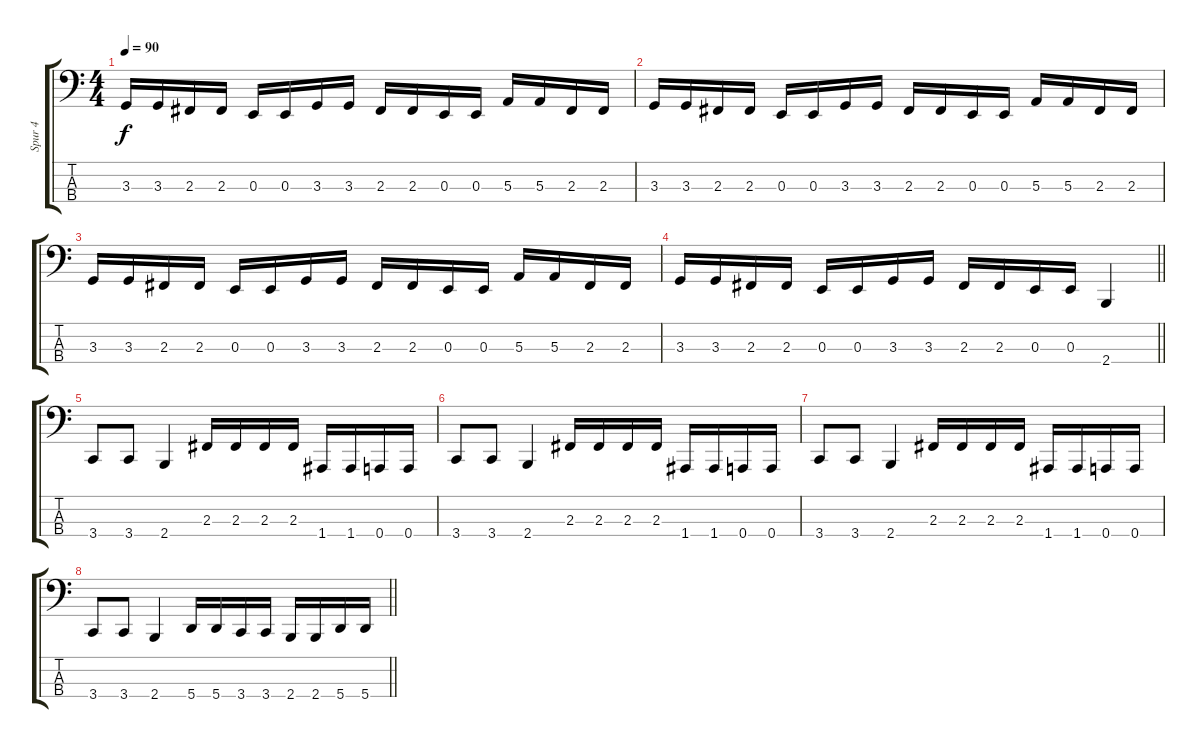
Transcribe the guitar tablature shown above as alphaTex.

\track ("Spur 4" "Spur 4") {instrument electricbassfinger}
\staff {score tabs}
\tuning (D2 A1 E1 A0) {hide}
\ts (4 4)
\tempo 90
\clef f4
\ks c
3.3.16{dy f} 3.3.16 2.3.16 2.3.16 0.3.16 0.3.16 3.3.16 3.3.16 2.3.16 2.3.16 0.3.16 0.3.16 5.3.16 5.3.16 2.3.16 2.3.16 |
3.3.16 3.3.16 2.3.16 2.3.16 0.3.16 0.3.16 3.3.16 3.3.16 2.3.16 2.3.16 0.3.16 0.3.16 5.3.16 5.3.16 2.3.16 2.3.16 |
3.3.16 3.3.16 2.3.16 2.3.16 0.3.16 0.3.16 3.3.16 3.3.16 2.3.16 2.3.16 0.3.16 0.3.16 5.3.16 5.3.16 2.3.16 2.3.16 |
\barLineRight lightlight
3.3.16 3.3.16 2.3.16 2.3.16 0.3.16 0.3.16 3.3.16 3.3.16 2.3.16 2.3.16 0.3.16 0.3.16 2.4.4 |
3.4.8 3.4.8 2.4.4 2.3.16 2.3.16 2.3.16 2.3.16 1.4.16 1.4.16 0.4.16 0.4.16 |
3.4.8 3.4.8 2.4.4 2.3.16 2.3.16 2.3.16 2.3.16 1.4.16 1.4.16 0.4.16 0.4.16 |
3.4.8 3.4.8 2.4.4 2.3.16 2.3.16 2.3.16 2.3.16 1.4.16 1.4.16 0.4.16 0.4.16 |
\barLineRight lightlight
3.4.8 3.4.8 2.4.4 5.4.16 5.4.16 3.4.16 3.4.16 2.4.16 2.4.16 5.4.16 5.4.16
